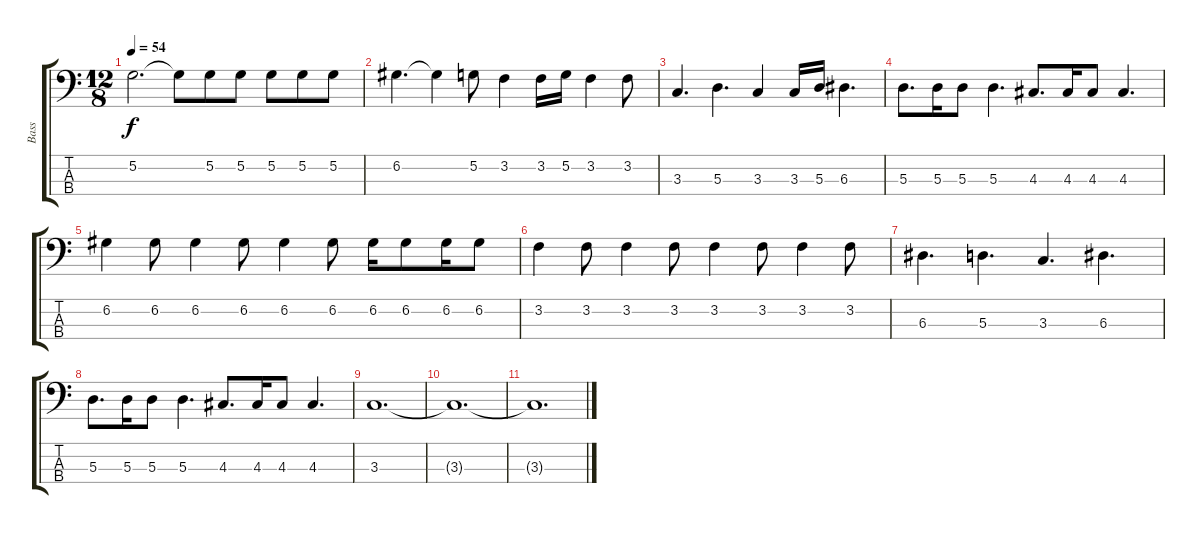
\track ("Bass" "Bass") {instrument electricbassfinger}
\staff {score tabs}
\tuning (G2 D2 A1 E1) {hide}
\ts (12 8)
\tempo 54
\clef f4
\ks c
5.2.2{d dy f} 5.2{t}.8 5.2.8 5.2.8 5.2.8 5.2.8 5.2.8 |
6.2.4{d} 6.2{t}.4 5.2.8 3.2.4 3.2.16 5.2.16 3.2.4 3.2.8 |
3.3.4{d} 5.3.4{d} 3.3.4 3.3.16 5.3.16 6.3.4{d} |
5.3.8{d} 5.3.16 5.3.8 5.3.4{d} 4.3.8{d} 4.3.16 4.3.8 4.3.4{d} |
6.2.4 6.2.8 6.2.4 6.2.8 6.2.4 6.2.8 6.2.16 6.2.8 6.2.16 6.2.8 |
3.2.4 3.2.8 3.2.4 3.2.8 3.2.4 3.2.8 3.2.4 3.2.8 |
6.3.4{d} 5.3.4{d} 3.3.4{d} 6.3.4{d} |
5.3.8{d} 5.3.16 5.3.8 5.3.4{d} 4.3.8{d} 4.3.16 4.3.8 4.3.4{d} |
3.3.1{d} |
3.3{t}.1{d} |
3.3{t}.1{d}
